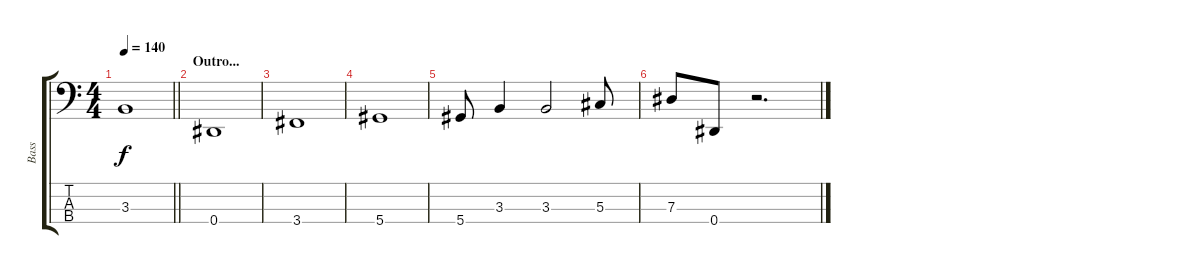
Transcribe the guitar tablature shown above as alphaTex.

\track ("Bass" "Bass") {instrument electricbassfinger}
\staff {score tabs}
\tuning (Gb2 Db2 Ab1 Eb1) {hide}
\ts (4 4)
\tempo 140
\clef f4
\barLineRight lightlight
\ks c
3.3.1{dy f} |
\section ("" "Outro...")
0.4.1 |
3.4.1 |
5.4.1 |
5.4.8 3.3.4 3.3.2 5.3.8 |
7.3.8 0.4.8 r.2{d}
